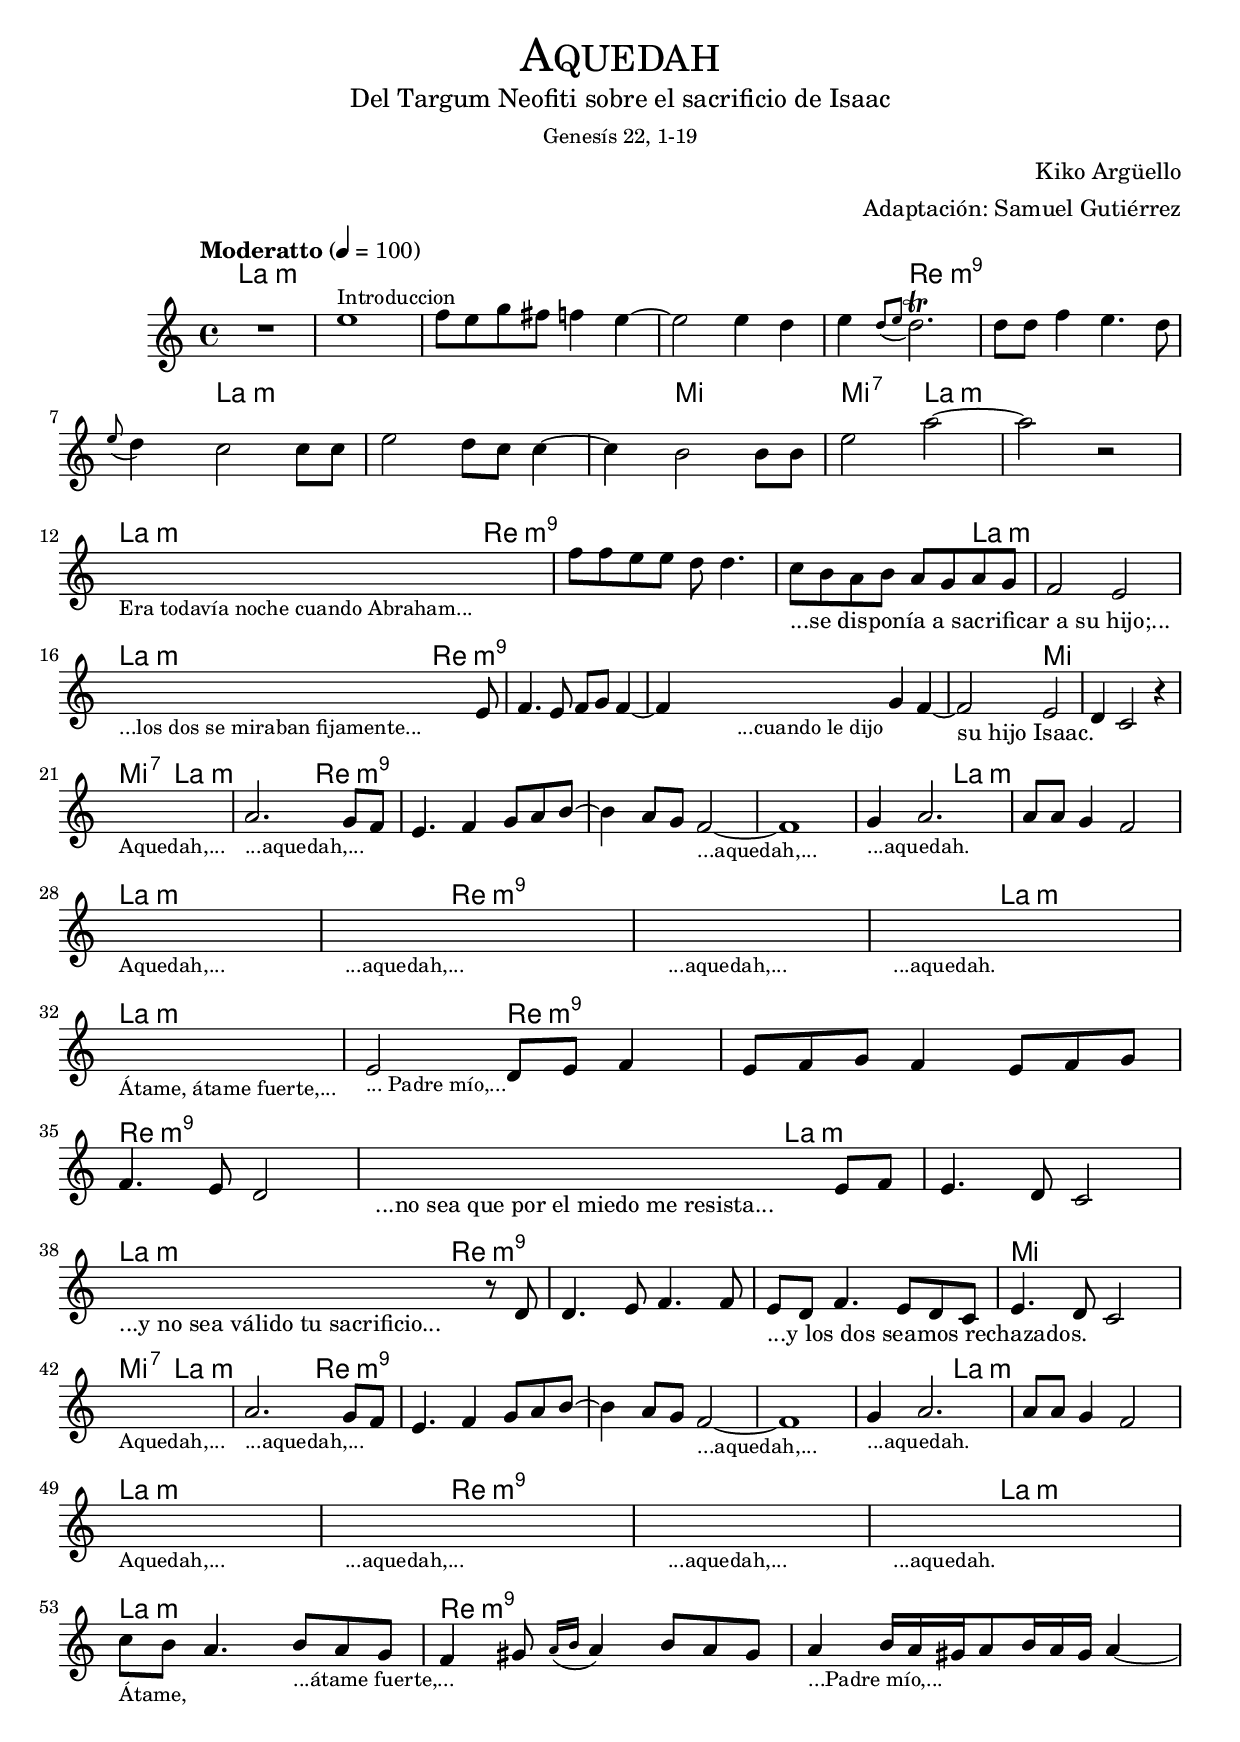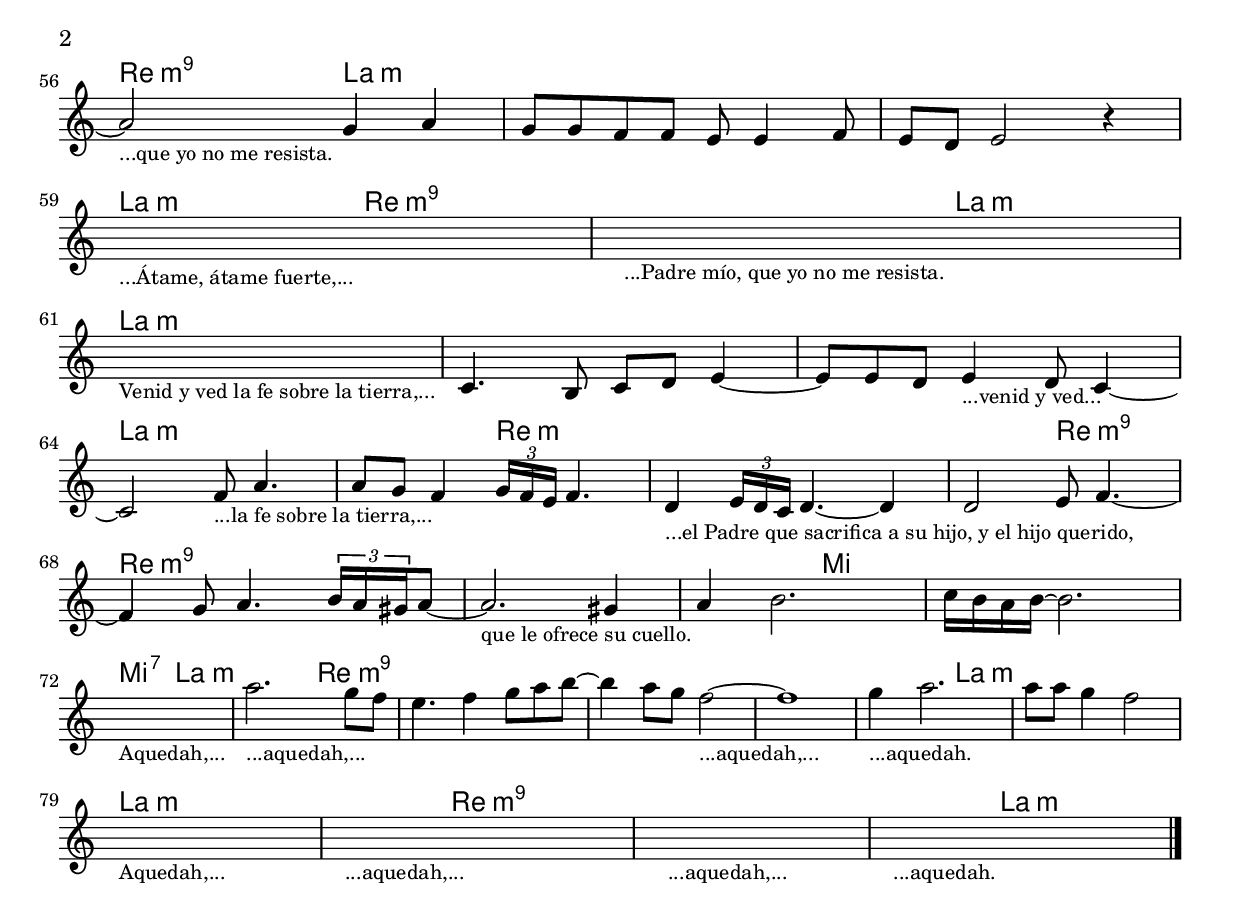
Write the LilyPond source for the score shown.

% Aquedah
% searchsam
\language "espanol"
\version "2.23.2"

% --- Global parameters
%particle = 0
%jump = \break
%time = 4

% --- Includes

title = "Aquedah"
subtitle = "Del Targum Neofiti sobre el sacrificio de Isaac"
subsubtitle = "Genesís 22, 1-19"
autor = "Kiko Argüello"
arranger = "Adaptación: Samuel Gutiérrez"
other = ""
papper = "letter"
size = 20

global = {
  \tempo "Moderatto" 4 = 100
  \key la \minor
  \time 4/4
  s1*82
  \bar "|."
}

harmonies = \new ChordNames {
  \set ChordNames.midiInstrument = "church organ"
  \set ChordNames.midiMaximumVolume = #0.5
  \set chordChanges = ##t
  \chordmode {
    \italianChords
    la1:m |
    la1:m |
    la1:m |
    la1:m |
    la4:m re2.:m9 |
    re1:m9 |
    re4:m9 la2.:m |
    la1:m |
    la4:m mi2. |
    mi2:7 la2:m |
    la1:m |
    la2:m re2:m9 |
    re1:m9 |
    re2.:m9 la4:m |
    la1:m |
    la2:m re2:m9 |
    re1:m9 |
    re1:m9 |
    re2:m9 mi2 |
    mi1 |
    mi2:7 la2:m |
    la2:m re2:m9 |
    re1:m9 |
    re1:m9 |
    re1:m9 |
    re2:m9 la2:m |
    la1:m |
    la1:m |
    la4:m re2.:m9 |
    re1:m9 |
    re4:m9 la2.:m |
    la1:m |
    la2:m re2:m9 |
    re1:m9 |
    re1:m9 |
    re2:m9 la2:m |
    la1:m |
    la2:m re2:m9 |
    re1:m9 |
    re1:m9 |
    mi1 |
    mi2:7 la2:m |
    la2:m re2:m9 |
    re1:m9 |
    re1:m9 |
    re1:m9 |
    re2:m9 la2:m |
    la1:m |
    la1:m |
    la4:m re2.:m9 |
    re1:m9 |
    re4:m9 la2.:m |
    la1:m |
    re1:m9 |
    re1:m9 |
    re2:m9 la2:m |
    la1:m |
    la1:m |
    la2:m re2:m9 |
    re2:m9 la2:m |
    la1:m |
    la1:m |
    la1:m |
    la1:m |
    la2:m re2:m |
    re1:m |
    re2:m re2:m9 |
    re1:m9 |
    re1:m9 |
    re2:m9 mi2 |
    mi1 |
    mi2:7 la2:m |
    la2:m re2:m9 |
    re1:m9 |
    re1:m9 |
    re1:m9 |
    re2:m9 la2:m |
    la1:m |
    la1:m |
    la4:m re2.:m9 |
    re1:m9 |
    re4:m9 la2.:m |
  }
}

instrument = \relative do' {
  \compressEmptyMeasures
  \dynamicUp
  R1 |
  mi'1^\markup { \small Introduccion } | %1
  fa8 mi8 sol8 fas8 fa4 mi4~	| %2
  mi2 mi4 re4			| %3
  mi4 \acciaccatura { re8[ mi] } re2.^\trill | %4
  re8 re8 fa4 mi4. re8		| %5
  \appoggiatura { mi8 } re4 do2 do8 do8 | %6
  mi2 re8 do8 do4~		| %7
  do4 si2 si8 si8		| %8
  mi2 la2~		| 
  la2 r | \break
  \textLengthOn
  s1_\markup \center-column { \small "Era todavía noche cuando Abraham..." } | %10
  \textLengthOff
  fa8 fa mi mi re re4.		| % 11
  do8_\markup { "...se disponía a sacrificar a su hijo;..." } si la si la sol la sol | % 12
  fa2 mi2 			| % 13
  \textLengthOn
  s2.._\markup \center-column { \small "...los dos se miraban fijamente..." } mi8 | %14
  \textLengthOff
  fa4. mi8 fa sol fa4~		| % 15
  fa4
  \textLengthOn
  s4_\markup \center-column { \small "...cuando le dijo" } sol4 fa4~ | %16
  \textLengthOff
  fa2_\markup { "su hijo Isaac." } mi2 | % 17
  re4 do2 r4			| \break
  s1_\markup \center-column { \small "Aquedah,..." } | %19
  la'2._\markup \center-column { \small "...aquedah,..." } sol8 fa | % 20
  mi4. fa4 sol8 la si8~ 		| % 21
  si4 la8 sol fa2~_\markup \center-column { \small "...aquedah,..." } | % 22
  fa1 				| % 23
  sol4_\markup \center-column { \small "...aquedah." } la2. | % 24
  la8 la sol4 fa2		| \break
  \textLengthOn
  s1_\markup \center-column { \small "Aquedah,..." } | %26
  \textLengthOff
  s1_\markup \center-column { \small "...aquedah,..." } | %27
  \textLengthOn
  s1_\markup \center-column { \small "...aquedah,..." } | %26
  \textLengthOff
  s1_\markup \center-column { \small "...aquedah." } | \break
  \textLengthOn
  s1_\markup \center-column { \small "Átame, átame fuerte,..." } | %28
  \textLengthOff
  mi2_\markup \center-column { \small "... Padre mío,..." } re8 mi fa4 | % 29
  mi8 fa sol fa4 mi8 fa sol 	| % 30
  fa4. mi8 re2			| % 31
  \textLengthOn
  s2._\markup { "...no sea que por el miedo me resista..." } mi8 fa | % 32
  \textLengthOff
  mi4. re8 do2			| % 33
  \textLengthOn
  s2._\markup { "...y no sea válido tu sacrificio..." } r8 re8 | % 34
  \textLengthOff
  re4. mi8 fa4. fa8 		| % 34
  mi_\markup { "...y los dos seamos rechazados." } re fa4. mi8 re do | % 35
  mi4. re8 do2			| \break
  s1_\markup \center-column { \small "Aquedah,..." } | %19
  la'2._\markup \center-column { \small "...aquedah,..." } sol8 fa | % 20
  mi4. fa4 sol8 la si8~ 		| % 21
  si4 la8 sol fa2~_\markup \center-column { \small "...aquedah,..." } | % 22
  fa1 				| % 23
  sol4_\markup \center-column { \small "...aquedah." } la2. | % 24
  la8 la sol4 fa2		| \break
  \textLengthOn
  s1_\markup \center-column { \small "Aquedah,..." } | %26
  \textLengthOff
  s1_\markup \center-column { \small "...aquedah,..." } | %27
  \textLengthOn
  s1_\markup \center-column { \small "...aquedah,..." } | %26
  \textLengthOff
  s1_\markup \center-column { \small "...aquedah." } | \break
  do'8_\markup \center-column { \small "Átame," } si la4. si8_\markup \center-column { \small "...átame fuerte,..." } la sol | % 41
  fa4 sols8 \acciaccatura { la16[ si] } la4 si8 la sols | % 42
  la4_\markup \center-column { \small "...Padre mío,..." } si16 la sols la8 si16 la sols la4~ | \break
  \textLengthOn
  la2_\markup \center-column { \small "...que yo no me resista." } sol4 la | % 44
  sol8 sol fa fa mi mi4 fa8 	| % 45
  mi8 re mi2 r4			| \break
  \textLengthOn
  s1_\markup \center-column { \small "...Átame, átame fuerte,..." } | %47
  s1_\markup \center-column { \small "...Padre mío, que yo no me resista." } | \break
  s1_\markup \center-column { \small "Venid y ved la fe sobre la tierra,..." } | %49
  \textLengthOff
  do4. si8 do re mi4~		| % 50
  mi8 mi8 re mi4_\markup \center-column { \small "...venid y ved..." }  re8 do4~ | % 51
  do2 fa8_\markup \center-column { \small "...la fe sobre la tierra,..." } la4.  | % 52
  la8 sol fa4 \tuplet 3/2 { sol16 fa mi } fa4. | % 53
  re4 _\markup \center-column { \small "...el Padre que sacrifica a su hijo, y el hijo querido," } \tuplet 3/2 { mi16 re do } re4.~ re4 | % 54
  re2  mi8 fa4.~ 		| \break
  fa4 sol8 la4. \tuplet 3/2 { si16 la sols } la8~ | % 56
  la2._\markup \center-column { \small "que le ofrece su cuello." } sols4 | % 57
  la si2.			| % 58
  do16 si la si~ si2.		| \break
  s1_\markup \center-column { \small "Aquedah,..." } | %19
  la'2._\markup \center-column { \small "...aquedah,..." } sol8 fa | % 20
  mi4. fa4 sol8 la si8~ 		| % 21
  si4 la8 sol fa2~_\markup \center-column { \small "...aquedah,..." } | % 22
  fa1 				| % 23
  sol4_\markup \center-column { \small "...aquedah." } la2. | % 24
  la8 la sol4 fa2		| \break
  \textLengthOn
  s1_\markup \center-column { \small "Aquedah,..." } | %26
  \textLengthOff
  s1_\markup \center-column { \small "...aquedah,..." } | %27
  \textLengthOn
  s1_\markup \center-column { \small "...aquedah,..." } | %26
  \textLengthOff
  s1_\markup \center-column { \small "...aquedah." } | \break
}

% \include "metronome.ily"

% --- Global size
%#(set-global-staff-size \size)

% --- Header
\header {
  title = \markup{\fontsize #2 \medium \smallCaps \title}
  subtitle = \markup{\medium \subtitle}
  subsubtitle = \markup{\medium \subsubtitle}
  composer = \autor
  arranger = \markup {\right-column { \arranger \other}}
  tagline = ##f
  breakbefore = ##t
}

% --- Music

% --- Harmony

% --- Sheet
\score {
  <<
    \harmonies
    \new Staff = "main" {
      <<
        \set Staff.midiInstrument = #"oboe"
        %\set Staff.midiMaximumVolume = #1.5
        <<
          \new Voice = "instrument" { << \global \instrument >> }
        >>
      >>
    }
  >>
  \layout {}
  \midi {}
}

% --- Paper
\paper {
  #(set-default-paper-size "letter")
  %page-breaking = #ly:page-turn-breaking
}